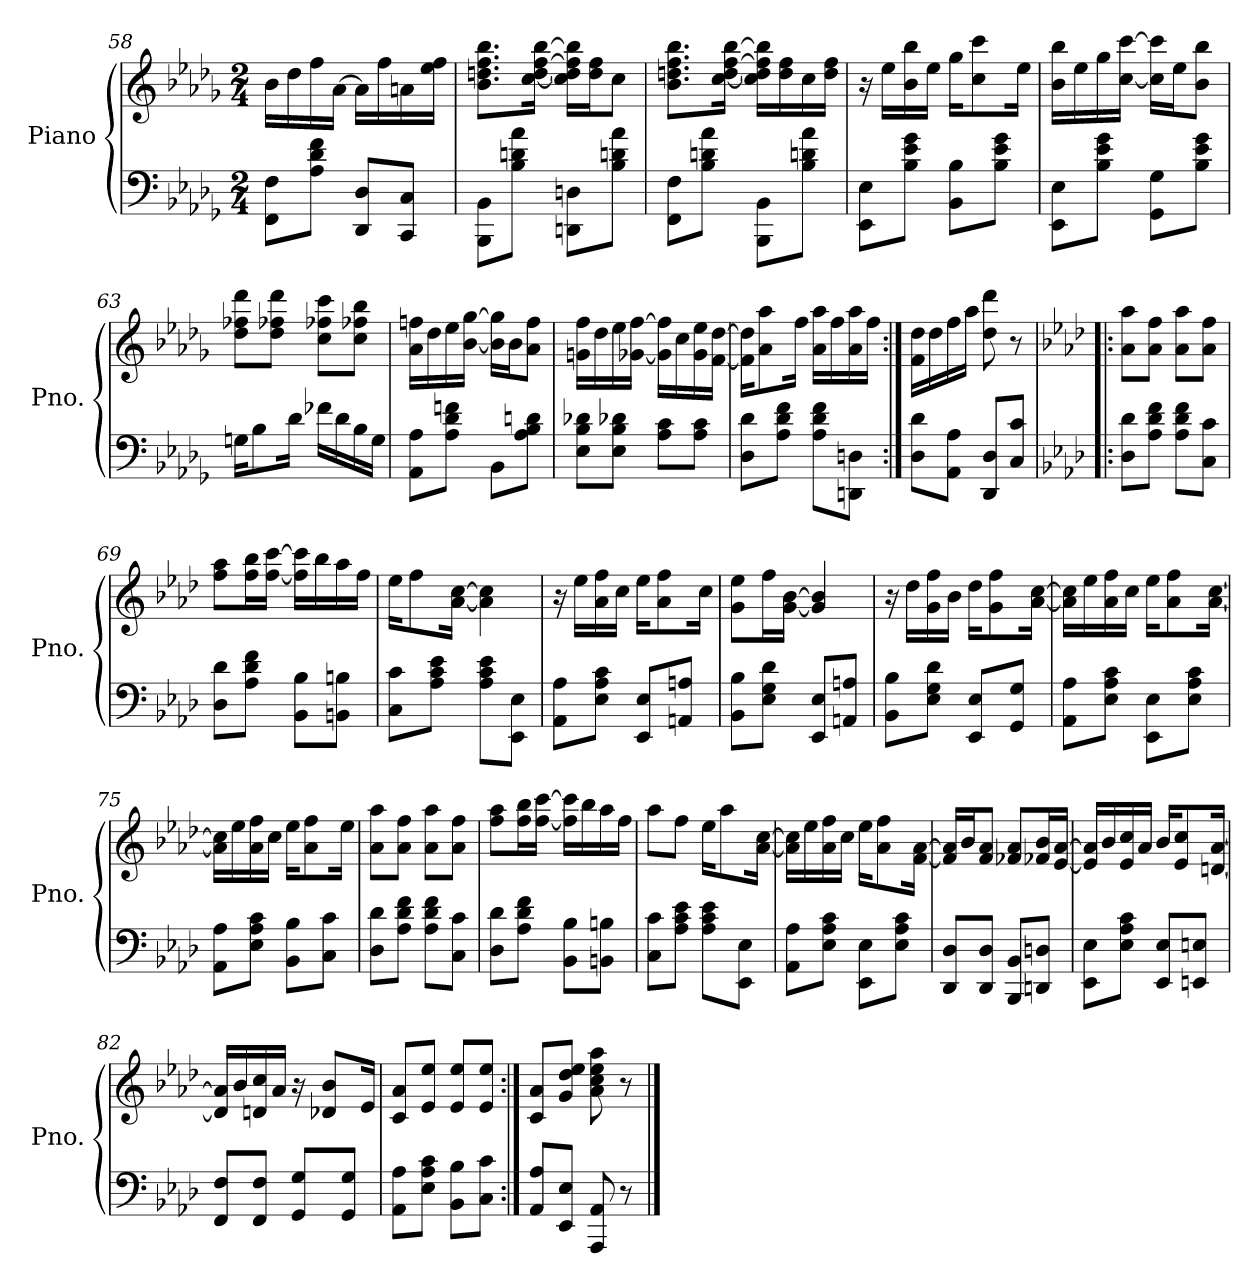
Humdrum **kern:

**kern	**kern
*part1	*part1
*staff2	*staff1
*I"Piano	*
*I'Pno.	*
*clefF4	*clefG2
*k[b-e-a-d-g-]	*k[b-e-a-d-g-]
*M2/4	*M2/4
=58	=58
8FF\ 8F\L	16b-\LL
.	16dd-\
8A-\ 8d-\ 8f\J	16ff\
.	[16a-\JJ
8DD-/ 8D-/L	16a-\LL]
.	16ff\
8CC/ 8C/J	16an\
.	16ee-\ 16ff\JJ
=59	=59
8BBB-\ 8BB-\L	8.b-\ 8.ddn\ 8.ff\ 8.bb-\L
8B-\ 8dn\ 8a-\J	.
.	[16cc\ [16dd\ [16ff\ [16bb-\Jk
8DDn\ 8Dn\L	16cc\] 16dd\] 16ff\] 16bb-\]LL
.	16dd\ 16ff\J
8B-\ 8dn\ 8a-\J	8cc\J
!!LO:LB:g=z
=60	=60
8FF\ 8F\L	8.b-\ 8.ddn\ 8.ff\ 8.bb-\L
8B-\ 8dn\ 8a-\J	.
.	[16cc\ [16dd\ [16ff\ [16bb-\Jk
8BBB-\ 8BB-\L	16cc\] 16dd\] 16ff\] 16bb-\]LL
.	16dd\ 16ff\
8B-\ 8dn\ 8a-\J	16cc\
.	16dd\ 16ff\JJ
=61	=61
8EE-\ 8E-\L	16r
.	16ee-\LL
8B-\ 8e-\ 8g-\J	16b-\ 16bb-\
.	16ee-\JJ
8BB-\ 8B-\L	16gg-\KL
.	8cc\ 8ccc\
8B-\ 8e-\ 8g-\J	.
.	16ee-\Jk
=62	=62
8EE-\ 8E-\L	16b-\ 16bb-\LL
.	16ee-\
8B-\ 8e-\ 8g-\J	16gg-\
.	[16cc\ [16ccc\JJ
8GG-\ 8G-\L	16cc\] 16ccc\]LL
.	16ee-\J
8B-\ 8e-\ 8g-\J	8b-\ 8bb-\J
=63	=63
16Gn\KL	8dd-\ 8ff-X\ 8ddd-\L
8B-\	.
.	8dd-\ 8ff-X\ 8ddd-\J
16d-\Jk	.
16f-X\LL	8cc\ 8ff-X\ 8ccc\L
16d-\	.
16B-\	8cc\ 8ff-X\ 8bb-\J
16G\JJ	.
=64	=64
8AA-\ 8A-\L	16a-\ 16ffn\LL
.	16dd-\
8A-\ 8d-\ 8fn\J	16ee-\
.	[16b-\ [16gg-\JJ
8BB-\L	16b-\] 16gg-\]LL
.	16b-\J
8A-\ 8B-\ 8dn\J	8a-\ 8ff\J
!!LO:LB:g=z
=65	=65
8E-\ 8B-\ 8d-X\L	16gn\ 16ff\LL
.	16dd-\
8E-\ 8B-\ 8d-X\J	16ee-\
.	[16g-X\ [16ff\JJ
8A-\ 8c\L	16g-\] 16ff\]LL
.	16cc\
8A-\ 8c\J	16g-\ 16ee-\
.	[16f\ [16dd-\JJ
=66	=66
8D-\ 8d-\L	16f\] 16dd-\]KL
.	8a-\ 8aa-\
8A-\ 8d-\ 8f\J	.
.	16ff\Jk
8A-\ 8d-\ 8f\L	16a-\ 16aa-\LL
.	16ff\
8DDn\ 8Dn\J	16a-\ 16aa-\
.	16ff\JJ
=67:|!	=67:|!
8D-\ 8d-\L	16f\ 16dd-\LL
.	16dd-\
8AA-\ 8A-\J	16ff\
.	16aa-\JJ
8DD-/ 8D-/L	8dd-\ 8ddd-\
8C/ 8c/J	8r
=68!|:	=68!|:
*k[b-e-a-d-]	*k[b-e-a-d-]
8D-\ 8d-\L	8a-\ 8aa-\L
8A-\ 8d-\ 8f\J	8a-\ 8ff\J
8A-\ 8d-\ 8f\L	8a-\ 8aa-\L
8C\ 8c\J	8a-\ 8ff\J
=69	=69
8D-\ 8d-\L	8ff\ 8aa-\L
8A-\ 8d-\ 8f\J	16ff\ 16bb-\L
.	[16ff\ [16ccc\JJ
8BB-\ 8B-\L	16ff\] 16ccc\]LL
.	16bb-\
8BBn\ 8Bn\J	16aa-\
.	16ff\JJ
!!LO:LB:g=z
=70	=70
8C\ 8c\L	16ee-\KL
.	8ff\
8A-\ 8c\ 8e-\J	.
.	[16a-\ [16cc\Jk
8A-\ 8c\ 8e-\L	4a-\] 4cc\]
8EE-\ 8E-\J	.
=71	=71
8AA-\ 8A-\L	16r
.	16ee-\LL
8E-\ 8A-\ 8c\J	16a-\ 16ff\
.	16cc\JJ
8EE-/ 8E-/L	16ee-\KL
.	8a-\ 8ff\
8AAn/ 8An/J	.
.	16cc\Jk
=72	=72
8BB-\ 8B-\L	8g\ 8ee-\L
8E-\ 8G\ 8d-\J	16ff\L
.	[16g\ [16b-\JJ
8EE-/ 8E-/L	4g/] 4b-/]
8AAn/ 8An/J	.
=73	=73
8BB-\ 8B-\L	16r
.	16dd-\LL
8E-\ 8G\ 8d-\J	16g\ 16ff\
.	16b-\JJ
8EE-/ 8E-/L	16dd-\KL
.	8g\ 8ff\
8GG/ 8G/J	.
.	[16a-\ [16cc\Jk
=74	=74
8AA-\ 8A-\L	16a-\] 16cc\]LL
.	16ee-\
8E-\ 8A-\ 8c\J	16a-\ 16ff\
.	16cc\JJ
8EE-\ 8E-\L	16ee-\KL
.	8a-\ 8ff\
8E-\ 8A-\ 8c\J	.
.	[16a-\ [16cc\Jk
=75	=75
8AA-\ 8A-\L	16a-\] 16cc\]LL
.	16ee-\
8E-\ 8A-\ 8c\J	16a-\ 16ff\
.	16cc\JJ
8BB-\ 8B-\L	16ee-\KL
.	8a-\ 8ff\
8C\ 8c\J	.
.	16ee-\Jk
!!LO:LB:g=z
=76	=76
8D-\ 8d-\L	8a-\ 8aa-\L
8A-\ 8d-\ 8f\J	8a-\ 8ff\J
8A-\ 8d-\ 8f\L	8a-\ 8aa-\L
8C\ 8c\J	8a-\ 8ff\J
=77	=77
8D-\ 8d-\L	8ff\ 8aa-\L
8A-\ 8d-\ 8f\J	16ff\ 16bb-\L
.	[16ff\ [16ccc\JJ
8BB-\ 8B-\L	16ff\] 16ccc\]LL
.	16bb-\
8BBn\ 8Bn\J	16aa-\
.	16ff\JJ
=78	=78
8C\ 8c\L	8aa-\L
8A-\ 8c\ 8e-\J	8ff\J
8A-\ 8c\ 8e-\L	16ee-\KL
.	8aa-\
8EE-\ 8E-\J	.
.	[16a-\ [16cc\Jk
=79	=79
8AA-\ 8A-\L	16a-\] 16cc\]LL
.	16ee-\
8E-\ 8A-\ 8c\J	16a-\ 16ff\
.	16cc\JJ
8EE-\ 8E-\L	16ee-\KL
.	8a-\ 8ff\
8E-\ 8A-\ 8c\J	.
.	[16f\ [16a-\Jk
=80	=80
8DD-/ 8D-/L	16f/] 16a-/]LL
.	16b-/J
8DD-/ 8D-/J	8f/ 8a-/J
8BBB-/ 8BB-/L	8f-X/ 8a-/L
8DDn/ 8Dn/J	16f-X/ 16b-/L
.	[16e-/ [16a-/JJ
=81	=81
8EE-\ 8E-\L	16e-/] 16a-/]LL
.	16b-/
8E-\ 8A-\ 8c\J	16e-/ 16cc/
.	16a-/JJ
8EE-/ 8E-/L	16b-/KL
.	8e-/ 8cc/
8EEn/ 8En/J	.
.	[16dn/ [16a-/Jk
!!LO:LB:g=z
=82	=82
8FF/ 8F/L	16d/] 16a-/]LL
.	16b-/
8FF/ 8F/J	16dn/ 16cc/
.	16a-/JJ
8GG/ 8G/L	16r
.	8d-X/ 8b-/L
8GG/ 8G/J	.
.	16e-/Jk
=83	=83
8AA-\ 8A-\L	8c/ 8a-/L
8E-\ 8A-\ 8c\J	8e-/ 8ee-/J
8BB-\ 8B-\L	8e-/ 8ee-/L
8C\ 8c\J	8e-/ 8ee-/J
=84:|!	=84:|!
8AA-/ 8A-/L	8c/ 8a-/L
8EE-/ 8E-/J	8g/ 8dd-/ 8ee-/J
8AAA-/ 8AA-/	8a-\ 8cc\ 8ee-\ 8aa-\
8r	8r
==	==
*-	*-
